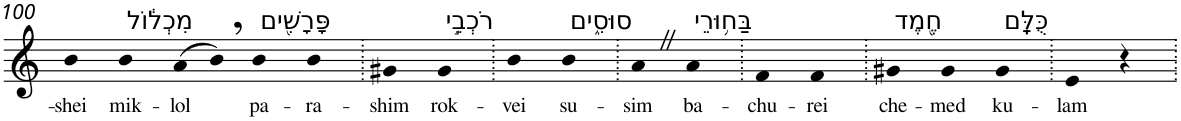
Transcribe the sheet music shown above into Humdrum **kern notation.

**kern	**text
*part1	*part1
*staff1	*staff1
*I"Piano	*
*I'Pno	*
!!LO:PB:g=z
*clefG2	*
*k[]	*
=100	=100
!	!LO:LY:b
4b	-shei
!LO:TX:a:t=מִכְל֔וֹל	!
!	!LO:LY:b
4b	mik-
!	!LO:LY:b
(>8a	-lol
8b,)	.
!LO:TX:a:t=פָּרָשִׁ֖ים	!
!	!LO:LY:b
4b	pa-
!	!LO:LY:b
4b	-ra-
=101.	=101.
!	!LO:LY:b
4g#X	-shim
!LO:TX:a:t=רֹכְבֵ֣י	!
!	!LO:LY:b
4g#	rok-
=102.	=102.
!	!LO:LY:b
4b	-vei
!LO:TX:a:t=סוּסִ֑ים	!
!	!LO:LY:b
4b	su-
=103.	=103.
!	!LO:LY:b
4aZ	-sim
!LO:TX:a:t=בַּח֥וּרֵי	!
!	!LO:LY:b
4a	ba-
=104.	=104.
!	!LO:LY:b
4f	-chu-
!	!LO:LY:b
4f	-rei
=105.	=105.
!LO:TX:a:t=חֶ֖מֶד	!
!	!LO:LY:b
4g#X	che-
!	!LO:LY:b
4g#	-med
!LO:TX:a:t=כֻּלָּֽם	!
!	!LO:LY:b
4g#	ku-
=106.	=106.
!	!LO:LY:b
4e	-lam
4r	.
=.	=.
*-	*-
